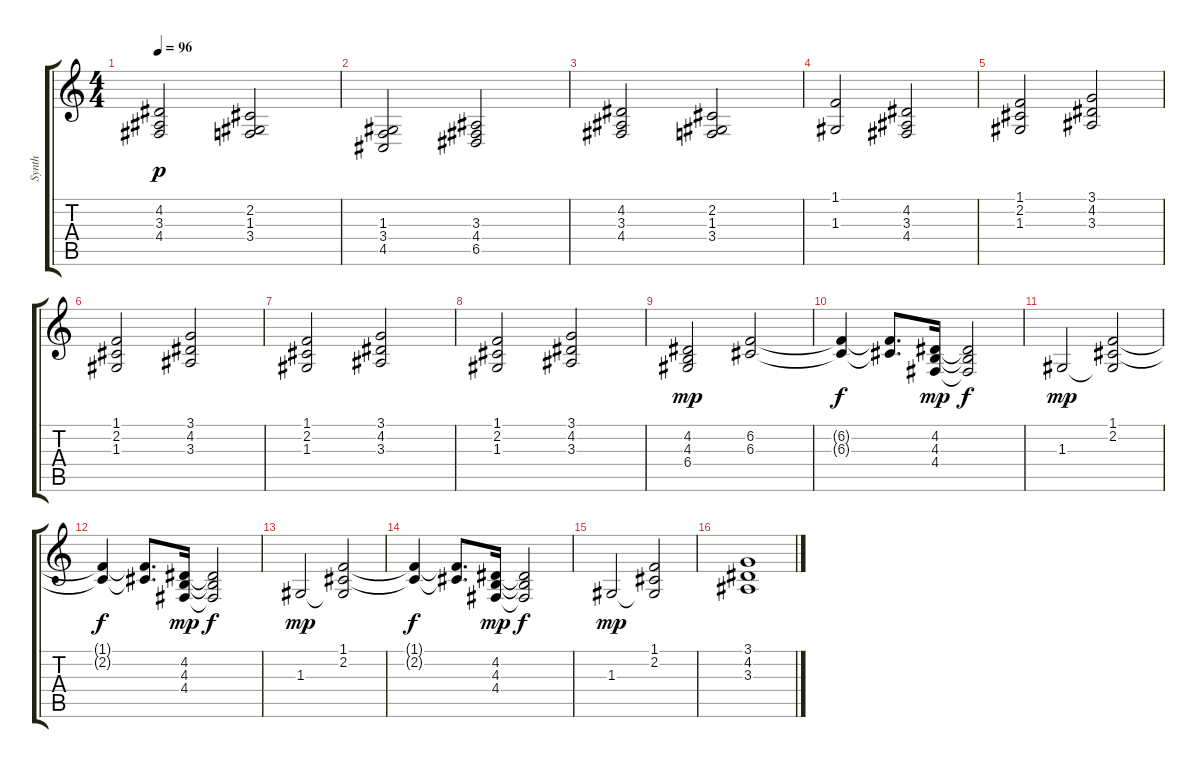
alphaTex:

\track ("Synth" "Synth") {instrument synthstrings2}
\staff {score tabs}
\tuning (E4 B3 G3 D3 A2 E2) {hide}
\ts (4 4)
\tempo 96
\clef g2
\ks c
(4.2 3.3 4.4).2{dy p} (2.2 1.3 3.4).2 |
(1.3 3.4 4.5).2 (3.3 4.4 6.5).2 |
(4.2 3.3 4.4).2 (2.2 1.3 3.4).2 |
(1.1 1.3).2 (4.2 3.3 4.4).2 |
(1.1 2.2 1.3).2 (3.1 4.2 3.3).2 |
(1.1 2.2 1.3).2 (3.1 4.2 3.3).2 |
(1.1 2.2 1.3).2 (3.1 4.2 3.3).2 |
(1.1 2.2 1.3).2 (3.1 4.2 3.3).2 |
(4.2 4.3 6.4).2{dy mp} (6.2 6.3).2 |
(6.2{t} 6.3{t}).4{dy f} (6.2{t} 6.3{t}).8{d} (4.2 4.3 4.4).16{dy mp} (4.2{t} 4.3{t} 4.4{t}).2{dy f} |
1.3.2{dy mp} (1.1 2.2 1.3{t}).2 |
(1.1{t} 2.2{t}).4{dy f} (1.1{t} 2.2{t}).8{d} (4.2 4.3 4.4).16{dy mp} (4.2{t} 4.3{t} 4.4{t}).2{dy f} |
1.3.2{dy mp} (1.1 2.2 1.3{t}).2 |
(1.1{t} 2.2{t}).4{dy f} (1.1{t} 2.2{t}).8{d} (4.2 4.3 4.4).16{dy mp} (4.2{t} 4.3{t} 4.4{t}).2{dy f} |
1.3.2{dy mp} (1.1 2.2 1.3{t}).2 |
(3.1 4.2 3.3).1
